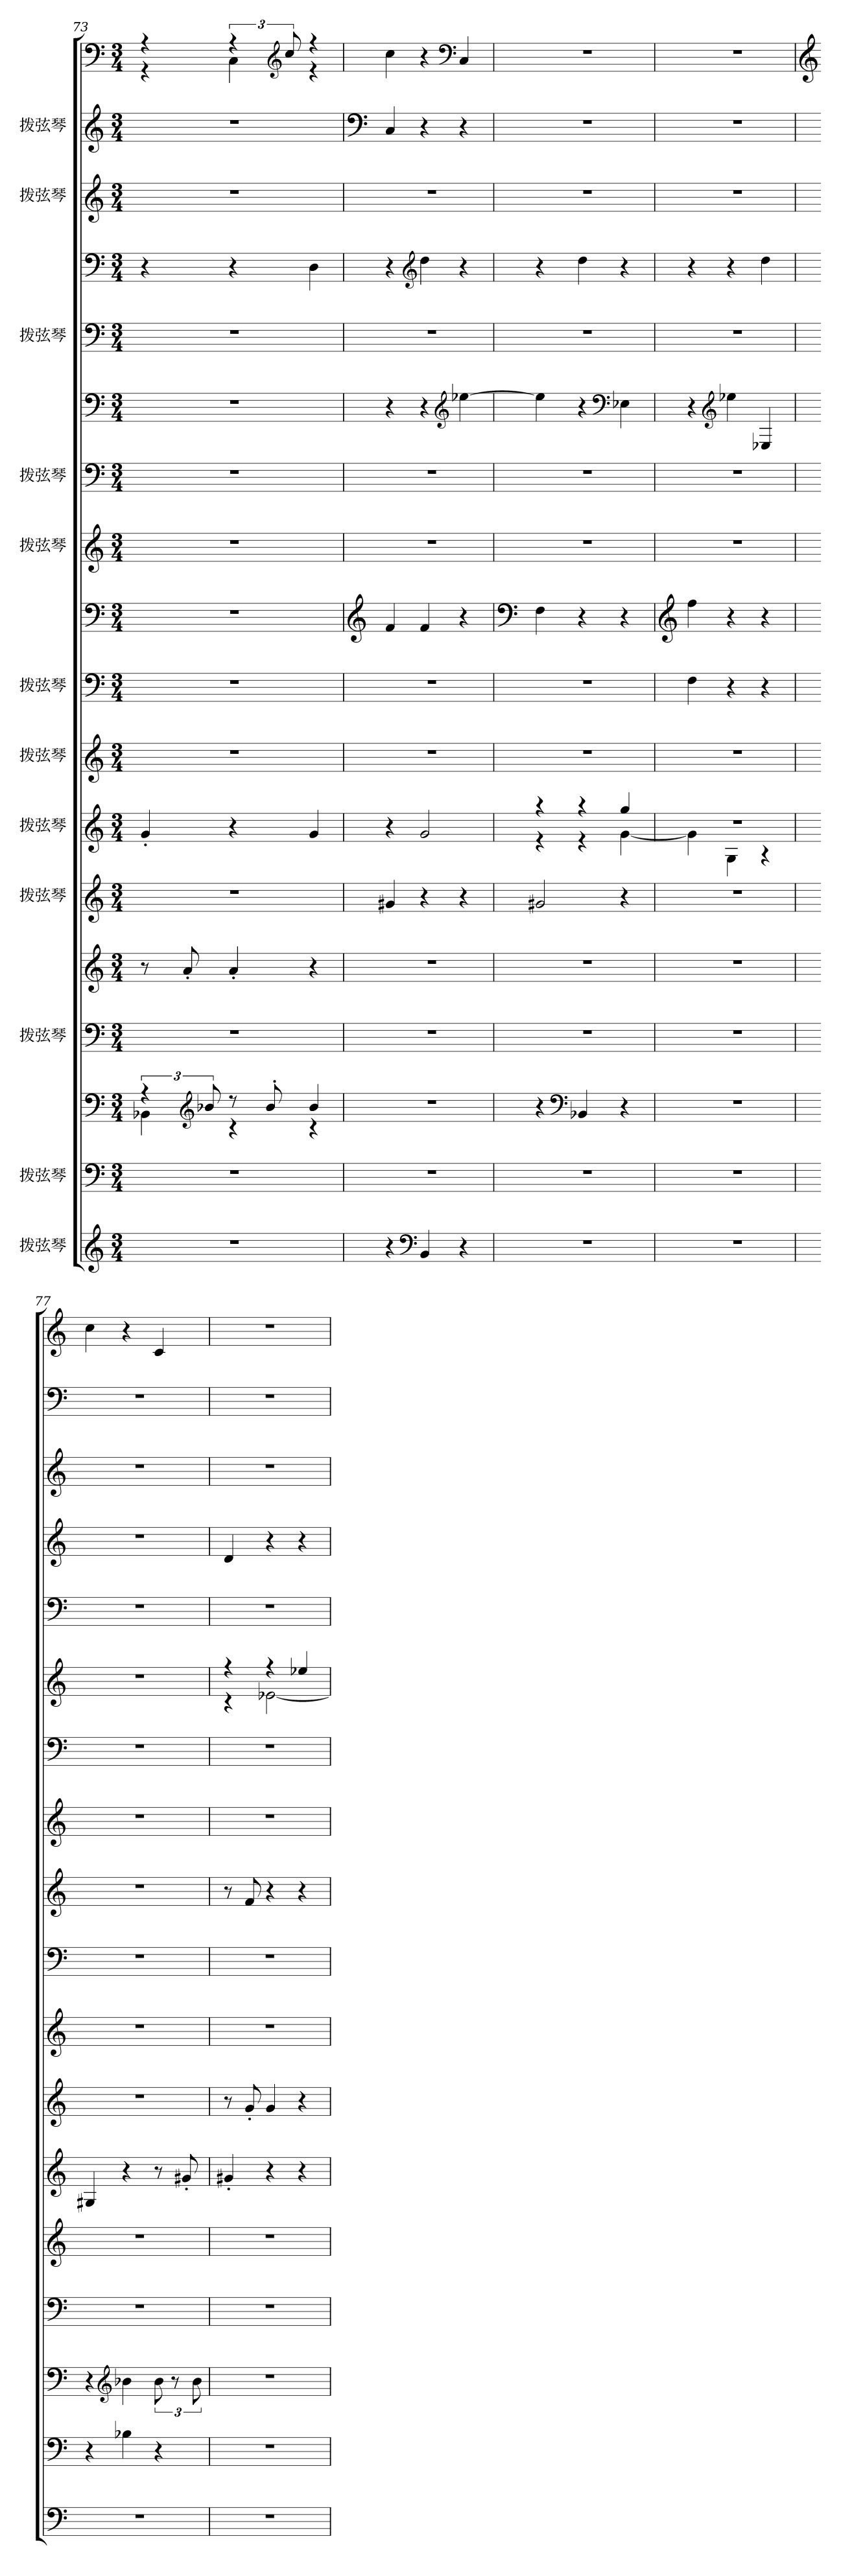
**kern	**kern	**kern	**kern	**kern	**kern	**kern	**kern	**kern	**kern	**kern	**kern	**kern	**kern	**kern	**kern	**kern	**kern
*part12	*part11	*part11	*part10	*part10	*part9	*part8	*part7	*part6	*part6	*part5	*part4	*part4	*part3	*part3	*part2	*part1	*part1
*staff18	*staff17	*staff16	*staff15	*staff14	*staff13	*staff12	*staff11	*staff10	*staff9	*staff8	*staff7	*staff6	*staff5	*staff4	*staff3	*staff2	*staff1
*I"拨弦琴	*I"拨弦琴	*	*I"拨弦琴	*	*I"拨弦琴	*I"拨弦琴	*I"拨弦琴	*I"拨弦琴	*	*I"拨弦琴	*I"拨弦琴	*	*I"拨弦琴	*	*I"拨弦琴	*I"拨弦琴	*
*clefG2	*clefF4	*clefF4	*clefF4	*clefG2	*clefG2	*clefG2	*clefG2	*clefF4	*clefF4	*clefG2	*clefF4	*clefF4	*clefF4	*clefF4	*clefG2	*clefG2	*clefF4
*k[]	*k[]	*k[]	*k[]	*k[]	*k[]	*k[]	*k[]	*k[]	*k[]	*k[]	*k[]	*k[]	*k[]	*k[]	*k[]	*k[]	*k[]
*M3/4	*M3/4	*M3/4	*M3/4	*M3/4	*M3/4	*M3/4	*M3/4	*M3/4	*M3/4	*M3/4	*M3/4	*M3/4	*M3/4	*M3/4	*M3/4	*M3/4	*M3/4
=73	=73	=73	=73	=73	=73	=73	=73	=73	=73	=73	=73	=73	=73	=73	=73	=73	=73
*	*	*^	*	*	*	*	*	*	*	*	*	*	*	*	*	*	*^
2.r	2.r	6r	4BB-X\	2.r	8r	2.r	4g'/	2.r	2.r	2.r	2.r	2.r	2.r	2.r	4r	2.r	2.r	4r	4r
.	.	.	.	.	8a'/	.	.	.	.	.	.	.	.	.	.	.	.	.	.
*	*	*clefG2	*	*	*	*	*	*	*	*	*	*	*	*	*	*	*	*	*
.	.	12b-X/	.	.	.	.	.	.	.	.	.	.	.	.	.	.	.	.	.
.	.	8r	4r	.	4a'/	.	4r	.	.	.	.	.	.	.	4r	.	.	6r	4C\
.	.	8b-'/	.	.	.	.	.	.	.	.	.	.	.	.	.	.	.	.	.
*	*	*	*	*	*	*	*	*	*	*	*	*	*	*	*	*	*	*clefG2	*
.	.	.	.	.	.	.	.	.	.	.	.	.	.	.	.	.	.	12cc/	.
.	.	4b-/	4r	.	4r	.	4g/	.	.	.	.	.	.	.	4D\	.	.	4r	4r
*	*	*v	*v	*	*	*	*	*	*	*	*	*	*	*	*	*	*	*v	*v
=74	=74	=74	=74	=74	=74	=74	=74	=74	=74	=74	=74	=74	=74	=74	=74	=74	=74
*	*	*	*	*	*	*	*	*	*clefG2	*	*	*	*	*	*	*clefF4	*
4r	2.r	2.r	2.r	2.r	4g#X/	4r	2.r	2.r	4f/	2.r	2.r	4r	2.r	4r	2.r	4C/	4cc\
*clefF4	*	*	*	*	*	*	*	*	*	*	*	*	*	*clefG2	*	*	*
4BB/	.	.	.	.	4r	2g/	.	.	4f/	.	.	4r	.	4dd\	.	4r	4r
*	*	*	*	*	*	*	*	*	*	*	*	*clefG2	*	*	*	*	*clefF4
4r	.	.	.	.	4r	.	.	.	4r	.	.	[4ee-X\	.	4r	.	4r	4C/
!!LO:PB:g=z
=75	=75	=75	=75	=75	=75	=75	=75	=75	=75	=75	=75	=75	=75	=75	=75	=75	=75
*	*	*	*	*	*	*	*	*	*clefF4	*	*	*	*	*	*	*	*
*	*	*	*	*	*	*^	*	*	*	*	*	*	*	*	*	*	*
2.r	2.r	4r	2.r	2.r	2g#X/	4r	4r	2.r	2.r	4F\	2.r	2.r	4ee-\]	2.r	4r	2.r	2.r	2.r
*	*	*clefF4	*	*	*	*	*	*	*	*	*	*	*	*	*	*	*	*
.	.	4BB-X/	.	.	.	4r	4r	.	.	4r	.	.	4r	.	4dd\	.	.	.
*	*	*	*	*	*	*	*	*	*	*	*	*	*clefF4	*	*	*	*	*
.	.	4r	.	.	4r	4gg/	[4g\	.	.	4r	.	.	4E-X\	.	4r	.	.	.
=76	=76	=76	=76	=76	=76	=76	=76	=76	=76	=76	=76	=76	=76	=76	=76	=76	=76	=76
*	*	*	*	*	*	*	*	*	*	*clefG2	*	*	*	*	*	*	*	*
2.r	2.r	2.r	2.r	2.r	2.r	2.r	4g\]	2.r	4F\	4ff\	2.r	2.r	4r	2.r	4r	2.r	2.r	2.r
*	*	*	*	*	*	*	*	*	*	*	*	*	*clefG2	*	*	*	*	*
.	.	.	.	.	.	.	4G\	.	4r	4r	.	.	4ee-X\	.	4r	.	.	.
.	.	.	.	.	.	.	4r	.	4r	4r	.	.	4E-X/	.	4dd\	.	.	.
*	*	*	*	*	*	*v	*v	*	*	*	*	*	*	*	*	*	*	*
=77	=77	=77	=77	=77	=77	=77	=77	=77	=77	=77	=77	=77	=77	=77	=77	=77	=77
*	*	*	*	*	*	*	*	*	*	*	*	*	*	*	*	*	*clefG2
2.r	4r	4r	2.r	2.r	4G#X/	2.r	2.r	2.r	2.r	2.r	2.r	2.r	2.r	2.r	2.r	2.r	4cc\
*	*	*clefG2	*	*	*	*	*	*	*	*	*	*	*	*	*	*	*
.	4B-X\	4b-X\	.	.	4r	.	.	.	.	.	.	.	.	.	.	.	4r
.	4r	12b-\	.	.	8r	.	.	.	.	.	.	.	.	.	.	.	4c/
.	.	12r	.	.	.	.	.	.	.	.	.	.	.	.	.	.	.
.	.	.	.	.	8g#X'/	.	.	.	.	.	.	.	.	.	.	.	.
.	.	12b-\	.	.	.	.	.	.	.	.	.	.	.	.	.	.	.
=78	=78	=78	=78	=78	=78	=78	=78	=78	=78	=78	=78	=78	=78	=78	=78	=78	=78
*	*	*	*	*	*	*	*	*	*	*	*	*^	*	*	*	*	*
2.r	2.r	2.r	2.r	2.r	4g#X'/	8r	2.r	2.r	8r	2.r	2.r	4r	4r	2.r	4d/	2.r	2.r	2.r
.	.	.	.	.	.	8g'/	.	.	8f/	.	.	.	.	.	.	.	.	.
.	.	.	.	.	4r	4g/	.	.	4r	.	.	4r	[2e-X\	.	4r	.	.	.
.	.	.	.	.	4r	4r	.	.	4r	.	.	4ee-X/	.	.	4r	.	.	.
*	*	*	*	*	*	*	*	*	*	*	*	*v	*v	*	*	*	*	*
=	=	=	=	=	=	=	=	=	=	=	=	=	=	=	=	=	=
*-	*-	*-	*-	*-	*-	*-	*-	*-	*-	*-	*-	*-	*-	*-	*-	*-	*-
